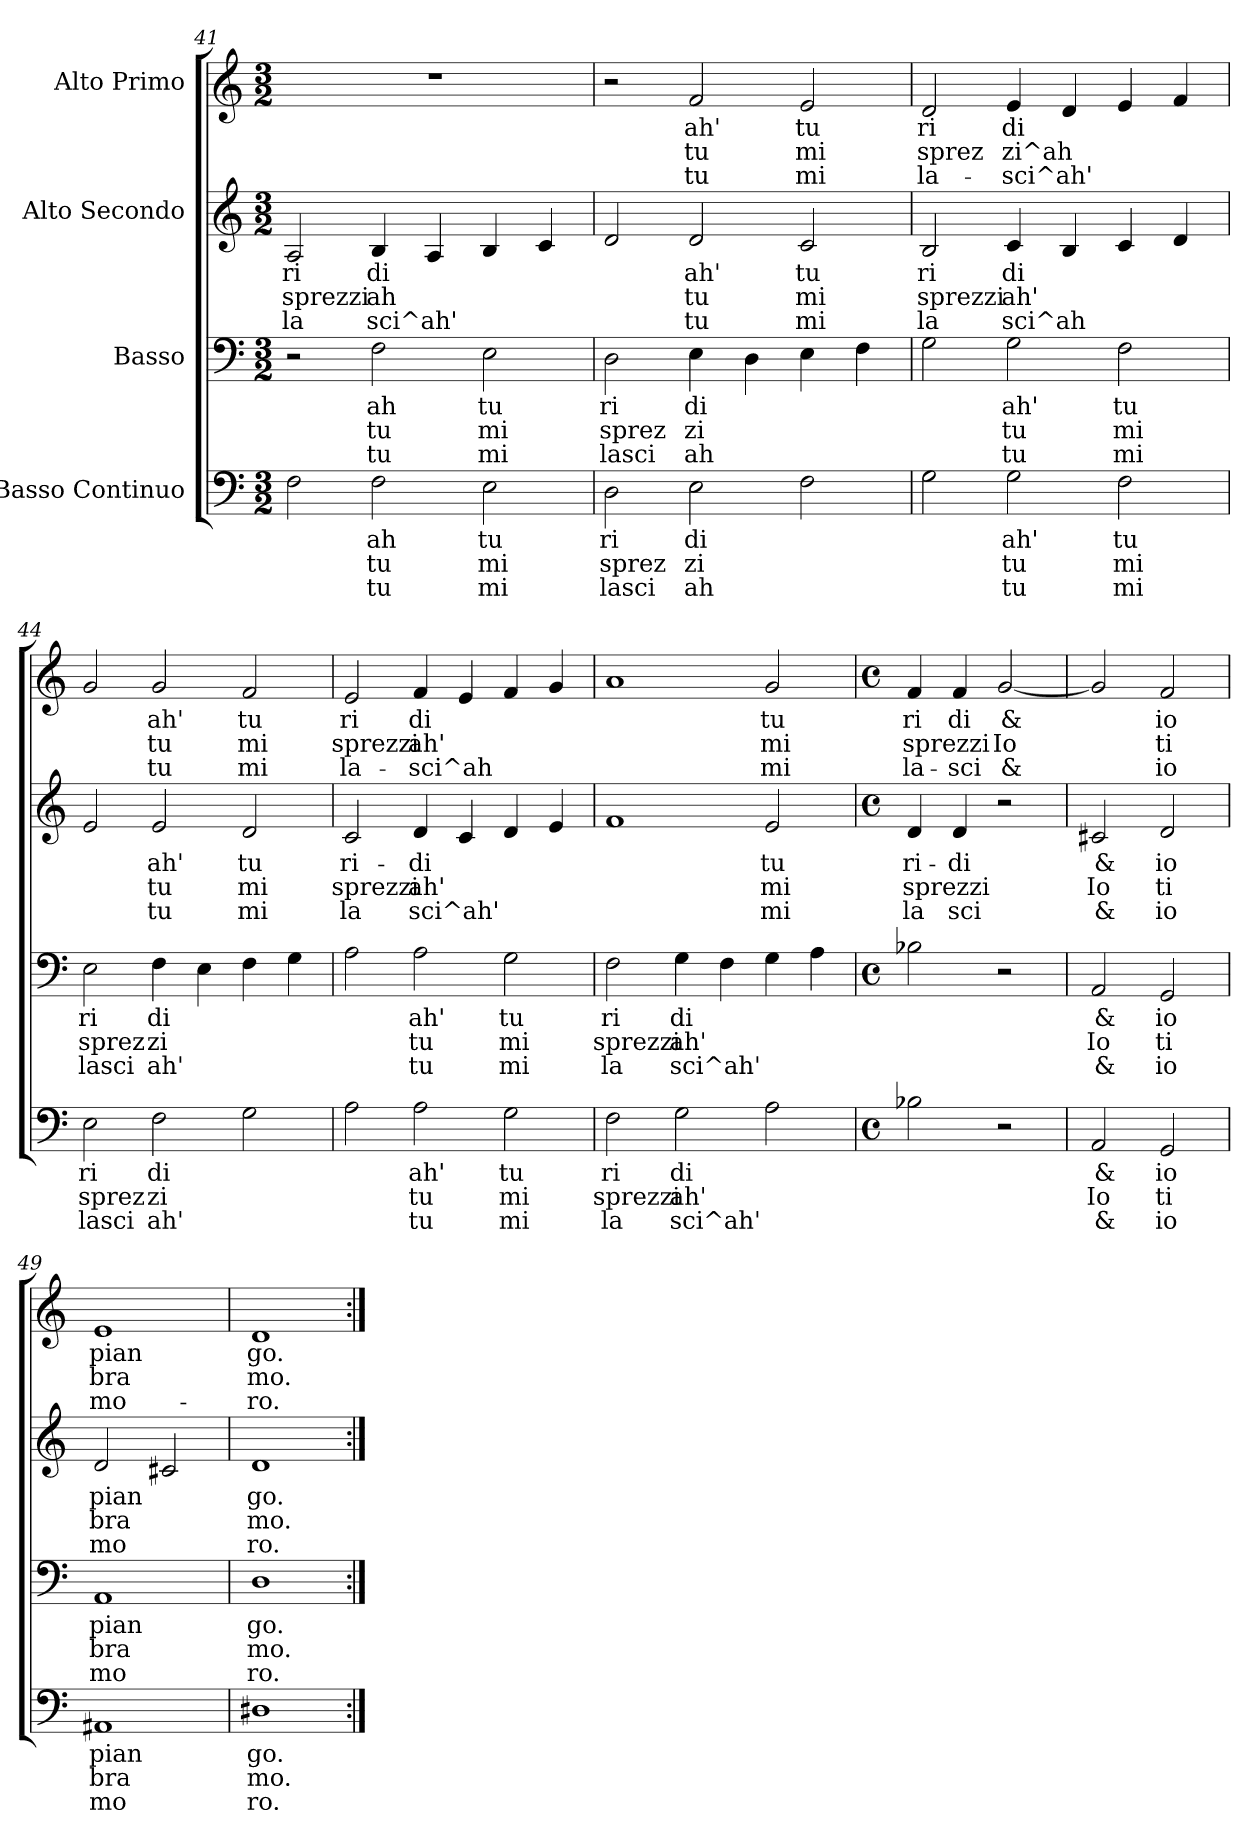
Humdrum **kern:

**kern	**text	**text	**text	**kern	**text	**text	**text	**kern	**text	**text	**text	**kern	**text	**text	**text
*part4	*part4	*part4	*part4	*part3	*part3	*part3	*part3	*part2	*part2	*part2	*part2	*part1	*part1	*part1	*part1
*staff4	*staff4	*staff4	*staff4	*staff3	*staff3	*staff3	*staff3	*staff2	*staff2	*staff2	*staff2	*staff1	*staff1	*staff1	*staff1
*I"Basso Continuo	*	*	*	*I"Basso	*	*	*	*I"Alto Secondo	*	*	*	*I"Alto Primo	*	*	*
*clefF4	*	*	*	*clefF4	*	*	*	*clefG2	*	*	*	*clefG2	*	*	*
*k[]	*	*	*	*k[]	*	*	*	*k[]	*	*	*	*k[]	*	*	*
*C:	*	*	*	*C:	*	*	*	*C:	*	*	*	*C:	*	*	*
*M3/2	*	*	*	*M3/2	*	*	*	*M3/2	*	*	*	*M3/2	*	*	*
=41	=41	=41	=41	=41	=41	=41	=41	=41	=41	=41	=41	=41	=41	=41	=41
!	!LO:LY:a:cj	!LO:LY:a:cj	!LO:LY:a:cj	!	!	!	!	!	!LO:LY:b:cj	!LO:LY:b:cj	!LO:LY:b:cj	!	!	!	!
2F\	.	.	.	2r	.	.	.	2A/	ri	sprezzi	la	1.r	.	.	.
!	!LO:LY:a:cj	!LO:LY:a:cj	!LO:LY:a:cj	!	!LO:LY:b:cj	!LO:LY:b:cj	!LO:LY:b:cj	!	!LO:LY:b:cj	!LO:LY:b:cj	!LO:LY:b:cj	!	!	!	!
2F\	ah	tu	tu	2F\	ah	tu	tu	4B/	di	ah	sci^ah'	.	.	.	.
!	!	!	!	!	!	!	!	!	!LO:LY:b:cj	!LO:LY:b:cj	!LO:LY:b:cj	!	!	!	!
.	.	.	.	.	.	.	.	4A/	.	.	.	.	.	.	.
!	!LO:LY:a:cj	!LO:LY:a:cj	!LO:LY:a:cj	!	!LO:LY:b:cj	!LO:LY:b:cj	!LO:LY:b:cj	!	!LO:LY:b:cj	!LO:LY:b:cj	!LO:LY:b:cj	!	!	!	!
2E\	tu	mi	mi	2E\	tu	mi	mi	4B/	.	.	.	.	.	.	.
!	!	!	!	!	!	!	!	!	!LO:LY:b:cj	!LO:LY:b:cj	!LO:LY:b:cj	!	!	!	!
.	.	.	.	.	.	.	.	4c/	.	.	.	.	.	.	.
=42	=42	=42	=42	=42	=42	=42	=42	=42	=42	=42	=42	=42	=42	=42	=42
!	!LO:LY:a:cj	!LO:LY:a:cj	!LO:LY:a:cj	!	!LO:LY:b:cj	!LO:LY:b:cj	!LO:LY:b:cj	!	!LO:LY:b:cj	!LO:LY:b:cj	!LO:LY:b:cj	!	!	!	!
2D\	ri	sprez	lasci	2D\	ri	sprez	lasci	2d/	.	.	.	2r	.	.	.
!	!LO:LY:a:cj	!LO:LY:a:cj	!LO:LY:a:cj	!	!LO:LY:b:cj	!LO:LY:b:cj	!LO:LY:b:cj	!	!LO:LY:b:cj	!LO:LY:b:cj	!LO:LY:b:cj	!	!LO:LY:b:cj	!LO:LY:b:cj	!LO:LY:b:cj
2E\	di	zi	ah	4E\	di	zi	ah	2d/	ah'	tu	tu	2f/	ah'	tu	tu
!	!	!	!	!	!LO:LY:b:cj	!LO:LY:b:cj	!LO:LY:b:cj	!	!	!	!	!	!	!	!
.	.	.	.	4D\	.	.	.	.	.	.	.	.	.	.	.
!	!LO:LY:a:cj	!LO:LY:a:cj	!LO:LY:a:cj	!	!LO:LY:b:cj	!LO:LY:b:cj	!LO:LY:b:cj	!	!LO:LY:b:cj	!LO:LY:b:cj	!LO:LY:b:cj	!	!LO:LY:b:cj	!LO:LY:b:cj	!LO:LY:b:cj
2F\	.	.	.	4E\	.	.	.	2c/	tu	mi	mi	2e/	tu	mi	mi
!	!	!	!	!	!LO:LY:b:cj	!LO:LY:b:cj	!LO:LY:b:cj	!	!	!	!	!	!	!	!
.	.	.	.	4F\	.	.	.	.	.	.	.	.	.	.	.
=43	=43	=43	=43	=43	=43	=43	=43	=43	=43	=43	=43	=43	=43	=43	=43
!	!LO:LY:a:cj	!LO:LY:a:cj	!LO:LY:a:cj	!	!LO:LY:b:cj	!LO:LY:b:cj	!LO:LY:b:cj	!	!LO:LY:b:cj	!LO:LY:b:cj	!LO:LY:b:cj	!	!LO:LY:b:cj	!LO:LY:b:cj	!LO:LY:b:cj
2G\	.	.	.	2G\	.	.	.	2B/	ri	sprezzi	la	2d/	ri	sprez	la-
!	!LO:LY:a:cj	!LO:LY:a:cj	!LO:LY:a:cj	!	!LO:LY:b:cj	!LO:LY:b:cj	!LO:LY:b:cj	!	!LO:LY:b:cj	!LO:LY:b:cj	!LO:LY:b:cj	!	!LO:LY:b:cj	!LO:LY:b:cj	!LO:LY:b:cj
2G\	ah'	tu	tu	2G\	ah'	tu	tu	4c/	di	ah'	sci^ah	4e/	-di	zi^ah	sci^ah'
!	!	!	!	!	!	!	!	!	!LO:LY:b:cj	!LO:LY:b:cj	!LO:LY:b:cj	!	!LO:LY:b:cj	!LO:LY:b:cj	!LO:LY:b:cj
.	.	.	.	.	.	.	.	4B/	.	.	.	4d/	.	.	.
!	!LO:LY:a:cj	!LO:LY:a:cj	!LO:LY:a:cj	!	!LO:LY:b:cj	!LO:LY:b:cj	!LO:LY:b:cj	!	!LO:LY:b:cj	!LO:LY:b:cj	!LO:LY:b:cj	!	!LO:LY:b:cj	!LO:LY:b:cj	!LO:LY:b:cj
2F\	tu	mi	mi	2F\	tu	mi	mi	4c/	.	.	.	4e/	.	.	.
!	!	!	!	!	!	!	!	!	!LO:LY:b:cj	!LO:LY:b:cj	!LO:LY:b:cj	!	!LO:LY:b:cj	!LO:LY:b:cj	!LO:LY:b:cj
.	.	.	.	.	.	.	.	4d/	.	.	.	4f/	.	.	.
!!LO:PB:g=z
=44	=44	=44	=44	=44	=44	=44	=44	=44	=44	=44	=44	=44	=44	=44	=44
!	!LO:LY:a:cj	!LO:LY:a:cj	!LO:LY:a:cj	!	!LO:LY:b:cj	!LO:LY:b:cj	!LO:LY:b:cj	!	!LO:LY:b:cj	!LO:LY:b:cj	!LO:LY:b:cj	!	!LO:LY:b:cj	!LO:LY:b:cj	!LO:LY:b:cj
2E\	ri	sprez	lasci	2E\	ri	sprez	lasci	2e/	.	.	.	2g/	.	.	.
!	!LO:LY:a:cj	!LO:LY:a:cj	!LO:LY:a:cj	!	!LO:LY:b:cj	!LO:LY:b:cj	!LO:LY:b:cj	!	!LO:LY:b:cj	!LO:LY:b:cj	!LO:LY:b:cj	!	!LO:LY:b:cj	!LO:LY:b:cj	!LO:LY:b:cj
2F\	di	zi	ah'	4F\	di	zi	ah'	2e/	ah'	tu	tu	2g/	ah'	tu	tu
!	!	!	!	!	!LO:LY:b:cj	!LO:LY:b:cj	!LO:LY:b:cj	!	!	!	!	!	!	!	!
.	.	.	.	4E\	.	.	.	.	.	.	.	.	.	.	.
!	!LO:LY:a:cj	!LO:LY:a:cj	!LO:LY:a:cj	!	!LO:LY:b:cj	!LO:LY:b:cj	!LO:LY:b:cj	!	!LO:LY:b:cj	!LO:LY:b:cj	!LO:LY:b:cj	!	!LO:LY:b:cj	!LO:LY:b:cj	!LO:LY:b:cj
2G\	.	.	.	4F\	.	.	.	2d/	tu	mi	mi	2f/	tu	mi	mi
!	!	!	!	!	!LO:LY:b:cj	!LO:LY:b:cj	!LO:LY:b:cj	!	!	!	!	!	!	!	!
.	.	.	.	4G\	.	.	.	.	.	.	.	.	.	.	.
=45	=45	=45	=45	=45	=45	=45	=45	=45	=45	=45	=45	=45	=45	=45	=45
!	!LO:LY:a:cj	!LO:LY:a:cj	!LO:LY:a:cj	!	!LO:LY:b:cj	!LO:LY:b:cj	!LO:LY:b:cj	!	!LO:LY:b:cj	!LO:LY:b:cj	!LO:LY:b:cj	!	!LO:LY:b:cj	!LO:LY:b:cj	!LO:LY:b:cj
2A\	.	.	.	2A\	.	.	.	2c/	ri-	-sprezzi	la	2e/	ri	sprezzi	la-
!	!LO:LY:a:cj	!LO:LY:a:cj	!LO:LY:a:cj	!	!LO:LY:b:cj	!LO:LY:b:cj	!LO:LY:b:cj	!	!LO:LY:b:cj	!LO:LY:b:cj	!LO:LY:b:cj	!	!LO:LY:b:cj	!LO:LY:b:cj	!LO:LY:b:cj
2A\	ah'	tu	tu	2A\	ah'	tu	tu	4d/	di	ah'	sci^ah'	4f/	-di	ah'	sci^ah
!	!	!	!	!	!	!	!	!	!LO:LY:b:cj	!LO:LY:b:cj	!LO:LY:b:cj	!	!LO:LY:b:cj	!LO:LY:b:cj	!LO:LY:b:cj
.	.	.	.	.	.	.	.	4c/	.	.	.	4e/	.	.	.
!	!LO:LY:a:cj	!LO:LY:a:cj	!LO:LY:a:cj	!	!LO:LY:b:cj	!LO:LY:b:cj	!LO:LY:b:cj	!	!LO:LY:b:cj	!LO:LY:b:cj	!LO:LY:b:cj	!	!LO:LY:b:cj	!LO:LY:b:cj	!LO:LY:b:cj
2G\	tu	mi	mi	2G\	tu	mi	mi	4d/	.	.	.	4f/	.	.	.
!	!	!	!	!	!	!	!	!	!LO:LY:b:cj	!LO:LY:b:cj	!LO:LY:b:cj	!	!LO:LY:b:cj	!LO:LY:b:cj	!LO:LY:b:cj
.	.	.	.	.	.	.	.	4e/	.	.	.	4g/	.	.	.
=46	=46	=46	=46	=46	=46	=46	=46	=46	=46	=46	=46	=46	=46	=46	=46
!	!LO:LY:a:cj	!LO:LY:a:cj	!LO:LY:a:cj	!	!LO:LY:b:cj	!LO:LY:b:cj	!LO:LY:b:cj	!	!LO:LY:b:cj	!LO:LY:b:cj	!LO:LY:b:cj	!	!LO:LY:b:cj	!LO:LY:b:cj	!LO:LY:b:cj
2F\	ri	sprezzi	la	2F\	ri	sprezzi	la	1f	.	.	.	1a	.	.	.
!	!LO:LY:a:cj	!LO:LY:a:cj	!LO:LY:a:cj	!	!LO:LY:b:cj	!LO:LY:b:cj	!LO:LY:b:cj	!	!	!	!	!	!	!	!
2G\	di	ah'	sci^ah'	4G\	di	ah'	sci^ah'	.	.	.	.	.	.	.	.
!	!	!	!	!	!LO:LY:b:cj	!LO:LY:b:cj	!LO:LY:b:cj	!	!	!	!	!	!	!	!
.	.	.	.	4F\	.	.	.	.	.	.	.	.	.	.	.
!	!LO:LY:a:cj	!LO:LY:a:cj	!LO:LY:a:cj	!	!LO:LY:b:cj	!LO:LY:b:cj	!LO:LY:b:cj	!	!LO:LY:b:cj	!LO:LY:b:cj	!LO:LY:b:cj	!	!LO:LY:b:cj	!LO:LY:b:cj	!LO:LY:b:cj
2A\	.	.	.	4G\	.	.	.	2e/	tu	mi	mi	2g/	tu	mi	mi
!	!	!	!	!	!LO:LY:b:cj	!LO:LY:b:cj	!LO:LY:b:cj	!	!	!	!	!	!	!	!
.	.	.	.	4A\	.	.	.	.	.	.	.	.	.	.	.
=47	=47	=47	=47	=47	=47	=47	=47	=47	=47	=47	=47	=47	=47	=47	=47
*M4/4	*	*	*	*M4/4	*	*	*	*M4/4	*	*	*	*M4/4	*	*	*
*met(c)	*	*	*	*met(c)	*	*	*	*met(c)	*	*	*	*met(c)	*	*	*
!	!LO:LY:a:cj	!	!	!	!LO:LY:b:cj	!	!	!	!LO:LY:b:cj	!LO:LY:b:cj	!LO:LY:b:cj	!	!LO:LY:b:cj	!LO:LY:b:cj	!LO:LY:b:cj
2B-X\	.	.	.	2B-X\	.	.	.	4d/	ri-	-sprezzi	la	4f/	ri	sprezzi	la-
!	!	!	!	!	!	!	!	!	!LO:LY:b:cj	!LO:LY:b:cj	!LO:LY:b:cj	!	!LO:LY:b:cj	!LO:LY:b:cj	!LO:LY:b:cj
.	.	.	.	.	.	.	.	4d/	di	.	sci	4f/	-di	.	sci
!	!	!	!	!	!	!	!	!	!	!	!	!	!LO:LY:b:cj	!LO:LY:b:cj	!LO:LY:b:cj
2r	.	.	.	2r	.	.	.	2r	.	.	.	[<2g/	&	Io	&
=48	=48	=48	=48	=48	=48	=48	=48	=48	=48	=48	=48	=48	=48	=48	=48
!	!LO:LY:a:cj	!LO:LY:a:cj	!LO:LY:a:cj	!	!LO:LY:b:cj	!LO:LY:b:cj	!LO:LY:b:cj	!	!LO:LY:b:cj	!LO:LY:b:cj	!LO:LY:b:cj	!	!LO:LY:b:cj	!LO:LY:b:cj	!LO:LY:b:cj
2AA/	&	Io	&	2AA/	&	Io	&	2c#X/	&	Io	&	2g/]	.	.	.
!	!LO:LY:a:cj	!LO:LY:a:cj	!LO:LY:a:cj	!	!LO:LY:b:cj	!LO:LY:b:cj	!LO:LY:b:cj	!	!LO:LY:b:cj	!LO:LY:b:cj	!LO:LY:b:cj	!	!LO:LY:b:cj	!LO:LY:b:cj	!LO:LY:b:cj
2GG/	io	ti	io	2GG/	io	ti	io	2d/	io	ti	io	2f/	io	ti	io
=49	=49	=49	=49	=49	=49	=49	=49	=49	=49	=49	=49	=49	=49	=49	=49
!	!LO:LY:a:cj	!LO:LY:a:cj	!LO:LY:a:cj	!	!LO:LY:b:cj	!LO:LY:b:cj	!LO:LY:b:cj	!	!LO:LY:b:cj	!LO:LY:b:cj	!LO:LY:b:cj	!	!LO:LY:b:cj	!LO:LY:b:cj	!LO:LY:b:cj
1AA#	pian	bra	mo	1AA	pian	bra	mo	2d/	pian-	-bra	mo	1e	pian	bra	mo-
!	!	!	!	!	!	!	!	!	!LO:LY:b:cj	!LO:LY:b:cj	!LO:LY:b:cj	!	!	!	!
.	.	.	.	.	.	.	.	2c#X/	-	-	.	.	.	.	.
=50	=50	=50	=50	=50	=50	=50	=50	=50	=50	=50	=50	=50	=50	=50	=50
!	!LO:LY:a:cj	!LO:LY:a:cj	!LO:LY:a:cj	!	!LO:LY:b:cj	!LO:LY:b:cj	!LO:LY:b:cj	!	!LO:LY:b:cj	!LO:LY:b:cj	!LO:LY:b:cj	!	!LO:LY:b:cj	!LO:LY:b:cj	!LO:LY:b:cj
1D#	go.	mo.	ro.	1D	go.	mo.	ro.	1d	go.	mo.	ro.	1d	-go.	mo.	ro.
=:|!	=:|!	=:|!	=:|!	=:|!	=:|!	=:|!	=:|!	=:|!	=:|!	=:|!	=:|!	=:|!	=:|!	=:|!	=:|!
*-	*-	*-	*-	*-	*-	*-	*-	*-	*-	*-	*-	*-	*-	*-	*-
